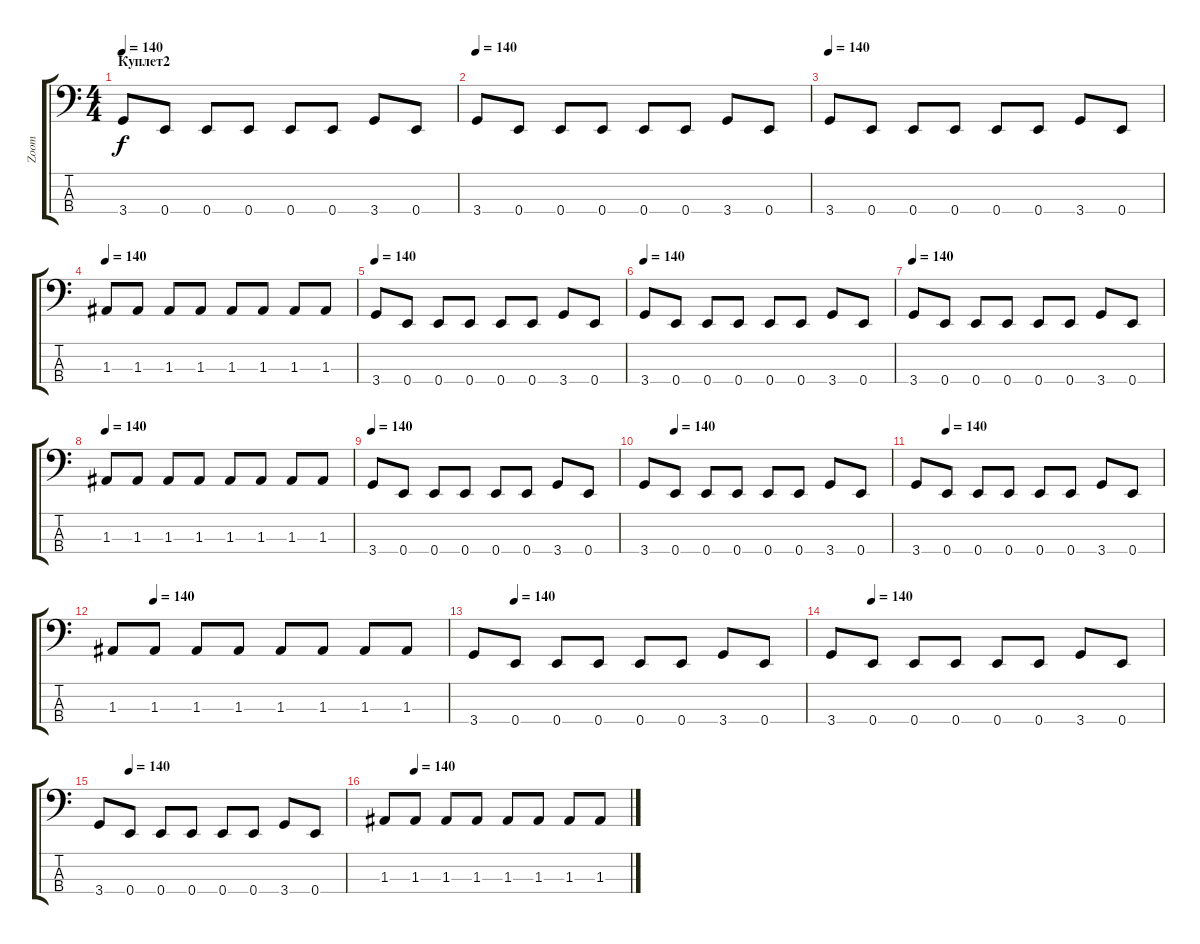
\track ("Zoom" "Zoom") {instrument electricbassfinger}
\staff {score tabs}
\tuning (G2 D2 A1 E1) {hide}
\ts (4 4)
\section ("" "Куплет2")
\tempo 140
\clef f4
\ks c
3.4.8{dy f} 0.4.8 0.4.8 0.4.8 0.4.8 0.4.8 3.4.8 0.4.8 |
\tempo 140
3.4.8 0.4.8 0.4.8 0.4.8 0.4.8 0.4.8 3.4.8 0.4.8 |
\tempo 140
3.4.8 0.4.8 0.4.8 0.4.8 0.4.8 0.4.8 3.4.8 0.4.8 |
\tempo 140
1.3.8 1.3.8 1.3.8 1.3.8 1.3.8 1.3.8 1.3.8 1.3.8 |
\tempo 140
3.4.8 0.4.8 0.4.8 0.4.8 0.4.8 0.4.8 3.4.8 0.4.8 |
\tempo 140
3.4.8 0.4.8 0.4.8 0.4.8 0.4.8 0.4.8 3.4.8 0.4.8 |
\tempo 140
3.4.8 0.4.8 0.4.8 0.4.8 0.4.8 0.4.8 3.4.8 0.4.8 |
\tempo 140
1.3.8 1.3.8 1.3.8 1.3.8 1.3.8 1.3.8 1.3.8 1.3.8 |
\tempo 140
3.4.8 0.4.8 0.4.8 0.4.8 0.4.8 0.4.8 3.4.8 0.4.8 |
\tempo (140 0.125)
3.4.8 0.4.8 0.4.8 0.4.8 0.4.8 0.4.8 3.4.8 0.4.8 |
\tempo (140 0.125)
3.4.8 0.4.8 0.4.8 0.4.8 0.4.8 0.4.8 3.4.8 0.4.8 |
\tempo (140 0.125)
1.3.8 1.3.8 1.3.8 1.3.8 1.3.8 1.3.8 1.3.8 1.3.8 |
\tempo (140 0.125)
3.4.8 0.4.8 0.4.8 0.4.8 0.4.8 0.4.8 3.4.8 0.4.8 |
\tempo (140 0.125)
3.4.8 0.4.8 0.4.8 0.4.8 0.4.8 0.4.8 3.4.8 0.4.8 |
\tempo (140 0.125)
3.4.8 0.4.8 0.4.8 0.4.8 0.4.8 0.4.8 3.4.8 0.4.8 |
\tempo (140 0.125)
1.3.8 1.3.8 1.3.8 1.3.8 1.3.8 1.3.8 1.3.8 1.3.8
